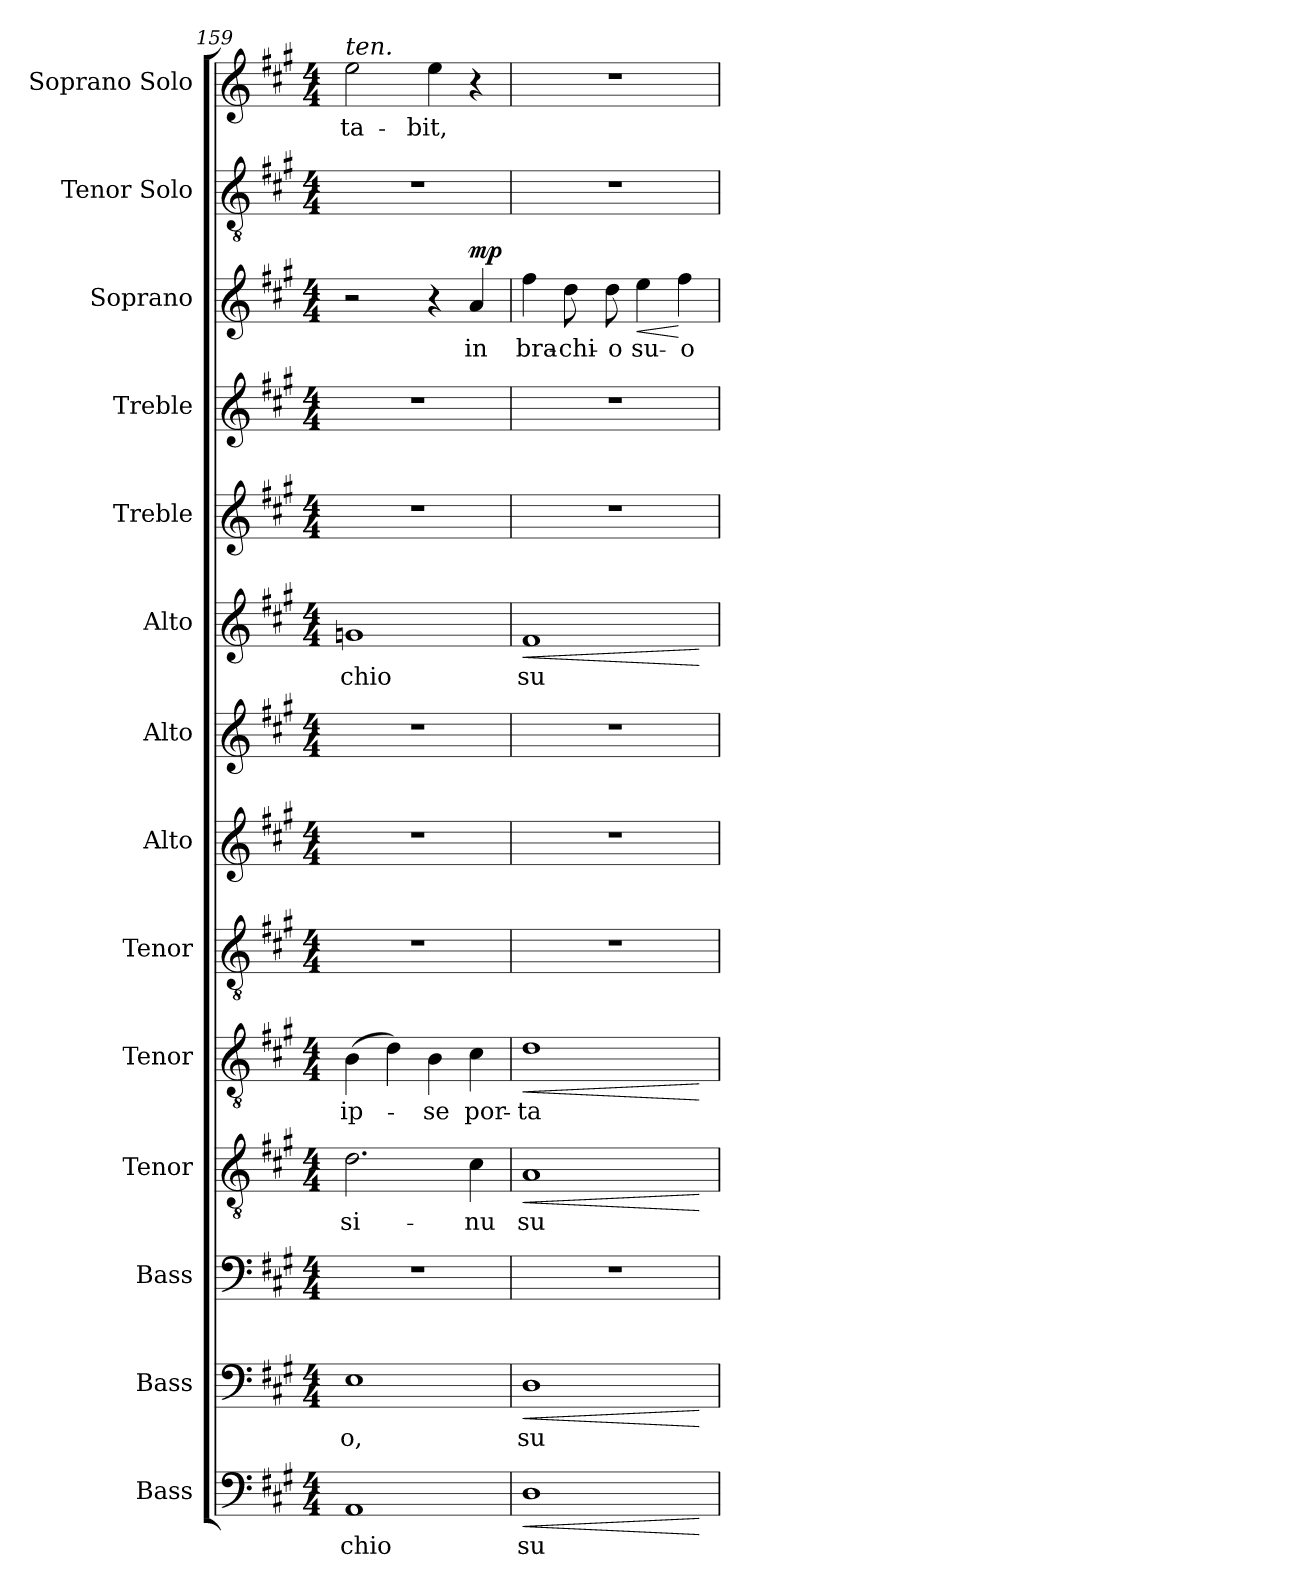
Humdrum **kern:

**kern	**text	**dynam	**kern	**text	**dynam	**kern	**kern	**text	**dynam	**kern	**text	**dynam	**kern	**kern	**kern	**kern	**text	**dynam	**kern	**kern	**kern	**text	**dynam	**kern	**kern	**text
*part14	*part14	*part14	*part13	*part13	*part13	*part12	*part11	*part11	*part11	*part10	*part10	*part10	*part9	*part8	*part7	*part6	*part6	*part6	*part5	*part4	*part3	*part3	*part3	*part2	*part1	*part1
*staff14	*staff14	*staff14	*staff13	*staff13	*staff13	*staff12	*staff11	*staff11	*staff11	*staff10	*staff10	*staff10	*staff9	*staff8	*staff7	*staff6	*staff6	*staff6	*staff5	*staff4	*staff3	*staff3	*staff3	*staff2	*staff1	*staff1
*I"Bass	*	*	*I"Bass	*	*	*I"Bass	*I"Tenor	*	*	*I"Tenor	*	*	*I"Tenor	*I"Alto	*I"Alto	*I"Alto	*	*	*I"Treble	*I"Treble	*I"Soprano	*	*	*I"Tenor Solo	*I"Soprano Solo	*
*I'B. 2.	*	*	*I'B. 1.	*	*	*I'B.	*I'T. 2.	*	*	*I'T. 1.	*	*	*I'T.	*I'A. 2.	*I'A. 1.	*I'A.	*	*	*	*	*I'S.	*	*	*I'T.  Solo	*I'S.  Solo	*
*clefF4	*	*	*clefF4	*	*	*clefF4	*clefGv2	*	*	*clefGv2	*	*	*clefGv2	*clefG2	*clefG2	*clefG2	*	*	*clefG2	*clefG2	*clefG2	*	*	*clefGv2	*clefG2	*
*	*	*	*	*	*	*	*ITrd7c12	*	*	*ITrd7c12	*	*	*ITrd7c12	*	*	*	*	*	*	*	*	*	*	*ITrd7c12	*	*
*k[f#c#g#]	*	*	*k[f#c#g#]	*	*	*k[f#c#g#]	*k[f#c#g#]	*	*	*k[f#c#g#]	*	*	*k[f#c#g#]	*k[f#c#g#]	*k[f#c#g#]	*k[f#c#g#]	*	*	*k[f#c#g#]	*k[f#c#g#]	*k[f#c#g#]	*	*	*k[f#c#g#]	*k[f#c#g#]	*
*f#:	*	*	*f#:	*	*	*f#:	*f#:	*	*	*f#:	*	*	*f#:	*f#:	*f#:	*f#:	*	*	*f#:	*f#:	*f#:	*	*	*f#:	*f#:	*
*M4/4	*	*	*M4/4	*	*	*M4/4	*M4/4	*	*	*M4/4	*	*	*M4/4	*M4/4	*M4/4	*M4/4	*	*	*M4/4	*M4/4	*M4/4	*	*	*M4/4	*M4/4	*
=159	=159	=159	=159	=159	=159	=159	=159	=159	=159	=159	=159	=159	=159	=159	=159	=159	=159	=159	=159	=159	=159	=159	=159	=159	=159	=159
!	!LO:LY:b:color=#000000	!	!	!	!	!	!	!	!	!	!	!	!	!	!	!	!	!	!	!	!	!	!	!	!	!
!	!	!	!	!LO:LY:b:color=#000000	!	!	!	!	!	!	!	!	!	!	!	!	!	!	!	!	!	!	!	!	!	!
!	!	!	!	!	!	!	!	!LO:LY:b:color=#000000	!	!	!	!	!	!	!	!	!	!	!	!	!	!	!	!	!	!
!	!	!	!	!	!	!	!	!	!	!	!LO:LY:b:color=#000000	!	!	!	!	!	!	!	!	!	!	!	!	!	!	!
!	!	!	!	!	!	!	!	!	!	!	!	!	!	!	!	!	!LO:LY:b:color=#000000	!	!	!	!	!	!	!	!	!
!	!	!	!	!	!	!	!	!	!	!	!	!	!	!	!	!	!	!	!	!	!	!	!	!	!LO:TX:a:i:t=ten.	!
!	!	!	!	!	!	!	!	!	!	!	!	!	!	!	!	!	!	!	!	!	!	!	!	!	!	!LO:LY:b:color=#000000
1AAi	-chio	.	1Ei	-o,	.	1r	2.Di\	si-	.	(4BBi\	ip-	.	1r	1r	1r	1gni	-chio	.	1r	1r	2r	.	.	1r	2eei\	-ta-
.	.	.	.	.	.	.	.	.	.	4Di\)	.	.	.	.	.	.	.	.	.	.	.	.	.	.	.	.
!	!	!	!	!	!	!	!	!	!	!	!LO:LY:b:color=#000000	!	!	!	!	!	!	!	!	!	!	!	!	!	!	!
!	!	!	!	!	!	!	!	!	!	!	!	!	!	!	!	!	!	!	!	!	!	!	!	!	!	!LO:LY:b:color=#000000
.	.	.	.	.	.	.	.	.	.	4BBi\	-se	.	.	.	.	.	.	.	.	.	4r	.	.	.	4eei\	-bit,
!	!	!	!	!	!	!	!	!LO:LY:b:color=#000000	!	!	!	!	!	!	!	!	!	!	!	!	!	!	!	!	!	!
!	!	!	!	!	!	!	!	!	!	!	!LO:LY:b:color=#000000	!	!	!	!	!	!	!	!	!	!	!	!	!	!	!
!	!	!	!	!	!	!	!	!	!	!	!	!	!	!	!	!	!	!	!	!	!	!LO:LY:b:color=#000000	!	!	!	!
.	.	.	.	.	.	.	4C#i\	-nu	.	4C#i\	por-	.	.	.	.	.	.	.	.	.	4ai/	in	mp	.	4r	.
=160	=160	=160	=160	=160	=160	=160	=160	=160	=160	=160	=160	=160	=160	=160	=160	=160	=160	=160	=160	=160	=160	=160	=160	=160	=160	=160
!	!LO:LY:b:color=#000000	!LO:HP:b	!	!	!	!	!	!	!	!	!	!	!	!	!	!	!	!	!	!	!	!	!	!	!	!
!	!	!	!	!LO:LY:b:color=#000000	!LO:HP:b	!	!	!	!	!	!	!	!	!	!	!	!	!	!	!	!	!	!	!	!	!
!	!	!	!	!	!	!	!	!LO:LY:b:color=#000000	!LO:HP:b	!	!	!	!	!	!	!	!	!	!	!	!	!	!	!	!	!
!	!	!	!	!	!	!	!	!	!	!	!LO:LY:b:color=#000000	!LO:HP:b	!	!	!	!	!	!	!	!	!	!	!	!	!	!
!	!	!	!	!	!	!	!	!	!	!	!	!	!	!	!	!	!LO:LY:b:color=#000000	!LO:HP:b	!	!	!	!	!	!	!	!
!	!	!	!	!	!	!	!	!	!	!	!	!	!	!	!	!	!	!	!	!	!	!LO:LY:b:color=#000000	!	!	!	!
1Di	su-	<	1Di	su-	<	1r	1AAi	su-	<	1Di	-ta-	<	1r	1r	1r	1f#i	su-	<	1r	1r	4ff#i\	bra-	.	1r	1r	.
!	!	!	!	!	!	!	!	!	!	!	!	!	!	!	!	!	!	!	!	!	!	!LO:LY:b:color=#000000	!	!	!	!
.	.	.	.	.	.	.	.	.	.	.	.	.	.	.	.	.	.	.	.	.	8ddi\	-chi-	.	.	.	.
!	!	!	!	!	!	!	!	!	!	!	!	!	!	!	!	!	!	!	!	!	!	!LO:LY:b:color=#000000	!	!	!	!
.	.	.	.	.	.	.	.	.	.	.	.	.	.	.	.	.	.	.	.	.	8ddi\	-o	.	.	.	.
!	!	!	!	!	!	!	!	!	!	!	!	!	!	!	!	!	!	!	!	!	!	!LO:LY:b:color=#000000	!LO:HP:b	!	!	!
.	.	.	.	.	.	.	.	.	.	.	.	.	.	.	.	.	.	.	.	.	4eei\	su-	<	.	.	.
!	!	!	!	!	!	!	!	!	!	!	!	!	!	!	!	!	!	!	!	!	!	!LO:LY:b:color=#000000	!	!	!	!
.	.	.	.	.	.	.	.	.	.	.	.	.	.	.	.	.	.	.	.	.	4ff#i\	-o	[	.	.	.
.	.	[	.	.	[	.	.	.	[	.	.	[	.	.	.	.	.	[	.	.	.	.	.	.	.	.
=	=	=	=	=	=	=	=	=	=	=	=	=	=	=	=	=	=	=	=	=	=	=	=	=	=	=
*-	*-	*-	*-	*-	*-	*-	*-	*-	*-	*-	*-	*-	*-	*-	*-	*-	*-	*-	*-	*-	*-	*-	*-	*-	*-	*-
